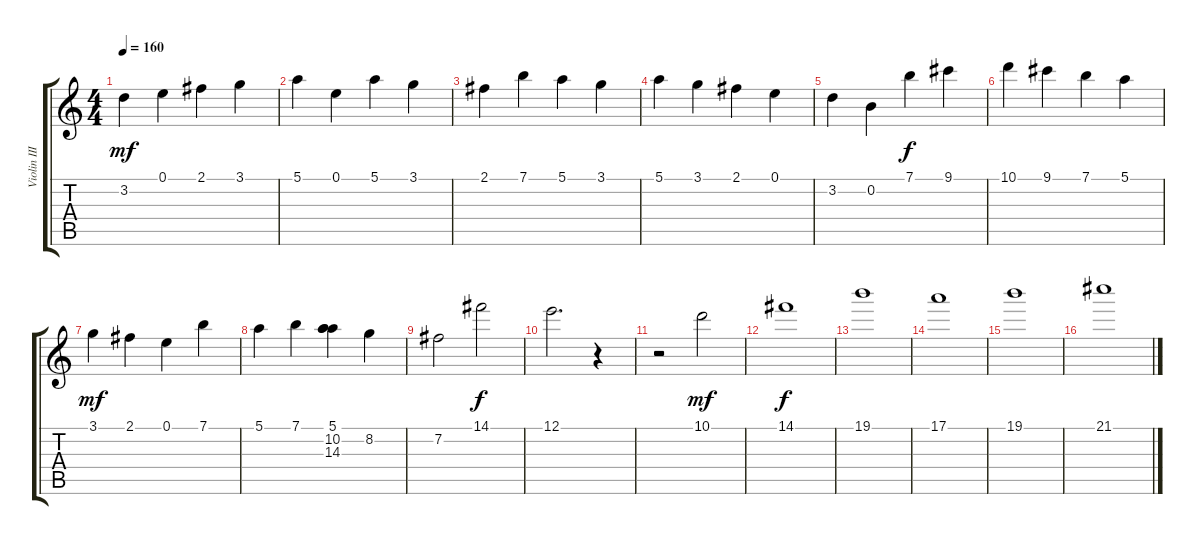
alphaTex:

\track ("Violin III" "Violin III") {instrument acousticguitarnylon}
\staff {score tabs}
\tuning (E4 B3 G3 D3 A2 E2) {hide}
\ts (4 4)
\tempo 160
\clef g2
\ks c
3.2.4{dy mf} 0.1.4 2.1.4 3.1.4 |
5.1.4 0.1.4 5.1.4 3.1.4 |
2.1.4 7.1.4 5.1.4 3.1.4 |
5.1.4 3.1.4 2.1.4 0.1.4 |
3.2.4 0.2.4 7.1.4{dy f} 9.1.4 |
10.1.4 9.1.4 7.1.4 5.1.4 |
3.1.4{dy mf} 2.1.4 0.1.4 7.1.4 |
5.1.4 7.1.4 (5.1 10.2 14.3).4 8.2.4 |
7.2.2 14.1.2{dy f} |
12.1.2{d} r.4 |
r.2 10.1.2{dy mf} |
14.1.1{dy f} |
19.1.1 |
17.1.1 |
19.1.1 |
21.1.1
